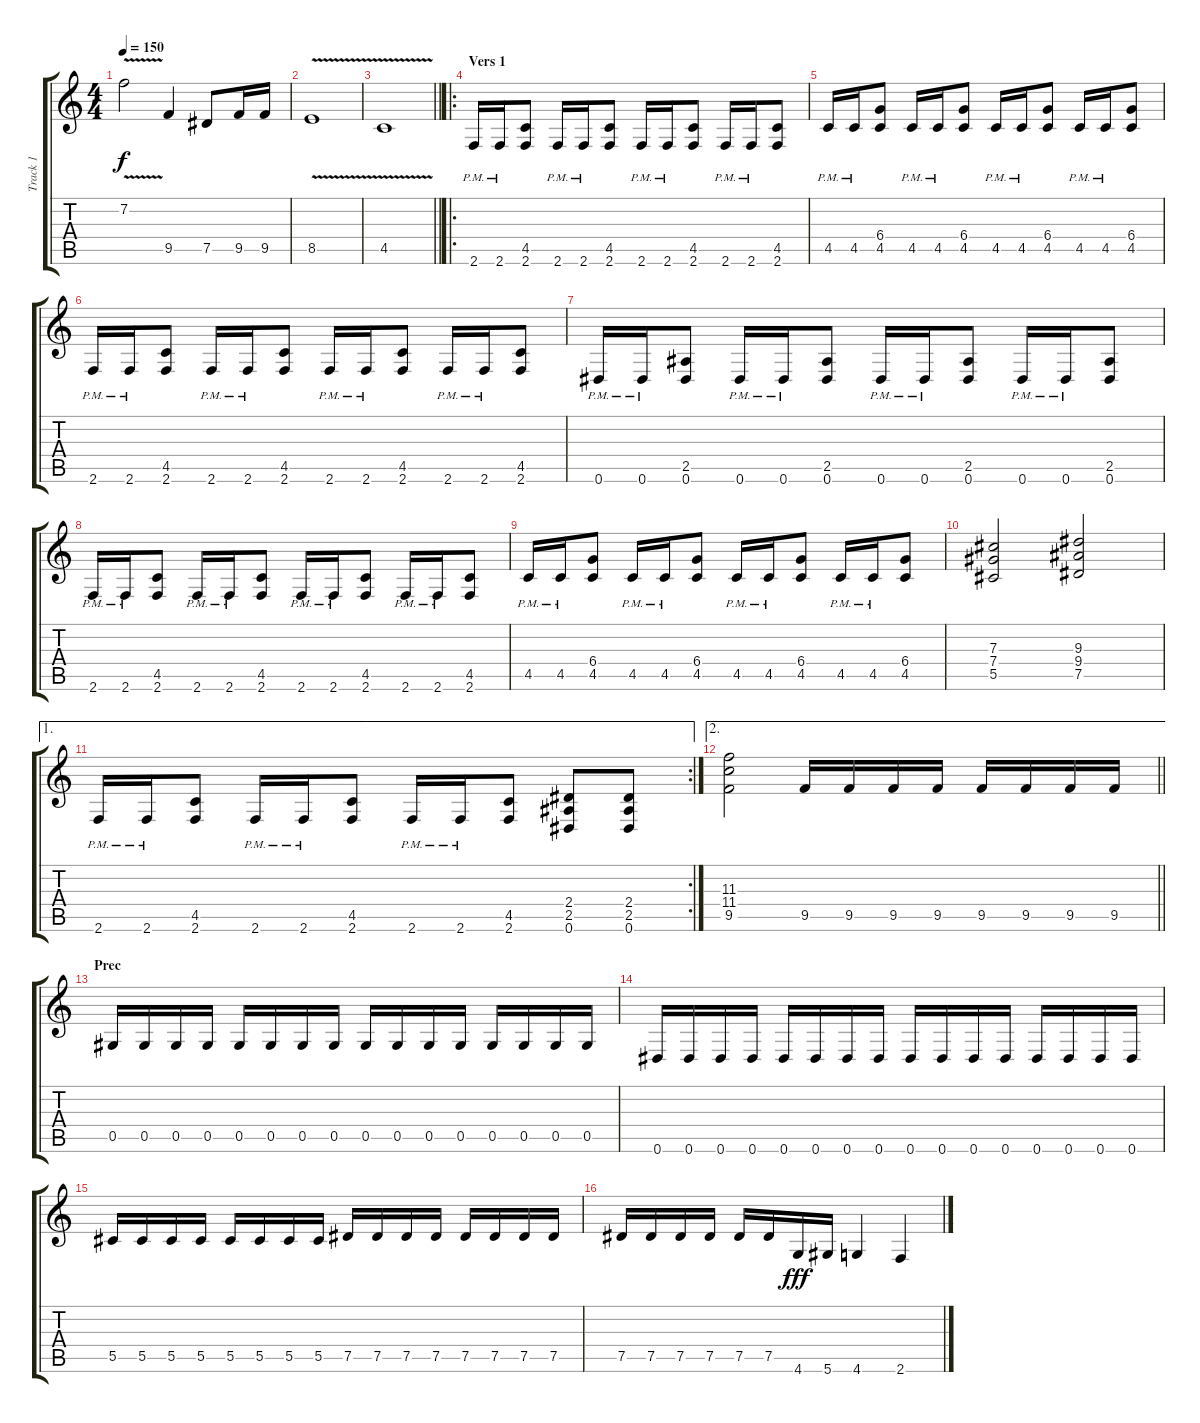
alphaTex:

\track ("Track 1" "Track 1") {instrument distortionguitar}
\staff {score tabs}
\tuning (Eb4 Bb3 Gb3 Db3 Ab2 Eb2) {hide}
\ts (4 4)
\tempo 150
\clef g2
\ks c
7.2{v}.2{dy f} 9.5.4 7.5.8 9.5.16 9.5.16 |
8.5{v}.1 |
\barLineRight lightlight
4.5{v}.1 |
\ro
\section ("" "Vers 1")
2.6{pm}.16 2.6{pm}.16 (4.5 2.6).8 2.6{pm}.16 2.6{pm}.16 (4.5 2.6).8 2.6{pm}.16 2.6{pm}.16 (4.5 2.6).8 2.6{pm}.16 2.6{pm}.16 (4.5 2.6).8 |
4.5{pm}.16 4.5{pm}.16 (6.4 4.5).8 4.5{pm}.16 4.5{pm}.16 (6.4 4.5).8 4.5{pm}.16 4.5{pm}.16 (6.4 4.5).8 4.5{pm}.16 4.5{pm}.16 (6.4 4.5).8 |
2.6{pm}.16 2.6{pm}.16 (4.5 2.6).8 2.6{pm}.16 2.6{pm}.16 (4.5 2.6).8 2.6{pm}.16 2.6{pm}.16 (4.5 2.6).8 2.6{pm}.16 2.6{pm}.16 (4.5 2.6).8 |
0.6{pm}.16 0.6{pm}.16 (2.5 0.6).8 0.6{pm}.16 0.6{pm}.16 (2.5 0.6).8 0.6{pm}.16 0.6{pm}.16 (2.5 0.6).8 0.6{pm}.16 0.6{pm}.16 (2.5 0.6).8 |
2.6{pm}.16 2.6{pm}.16 (4.5 2.6).8 2.6{pm}.16 2.6{pm}.16 (4.5 2.6).8 2.6{pm}.16 2.6{pm}.16 (4.5 2.6).8 2.6{pm}.16 2.6{pm}.16 (4.5 2.6).8 |
4.5{pm}.16 4.5{pm}.16 (6.4 4.5).8 4.5{pm}.16 4.5{pm}.16 (6.4 4.5).8 4.5{pm}.16 4.5{pm}.16 (6.4 4.5).8 4.5{pm}.16 4.5{pm}.16 (6.4 4.5).8 |
(7.3 7.4 5.5).2 (9.3 9.4 7.5).2 |
\ae 1
\rc 2
2.6{pm}.16 2.6{pm}.16 (4.5 2.6).8 2.6{pm}.16 2.6{pm}.16 (4.5 2.6).8 2.6{pm}.16 2.6{pm}.16 (4.5 2.6).8 (2.4 2.5 0.6).8 (2.4 2.5 0.6).8 |
\ae 2
\barLineRight lightlight
(11.3 11.4 9.5).2 9.5.16 9.5.16 9.5.16 9.5.16 9.5.16 9.5.16 9.5.16 9.5.16 |
\section ("" "Prec")
0.5.16 0.5.16 0.5.16 0.5.16 0.5.16 0.5.16 0.5.16 0.5.16 0.5.16 0.5.16 0.5.16 0.5.16 0.5.16 0.5.16 0.5.16 0.5.16 |
0.6.16 0.6.16 0.6.16 0.6.16 0.6.16 0.6.16 0.6.16 0.6.16 0.6.16 0.6.16 0.6.16 0.6.16 0.6.16 0.6.16 0.6.16 0.6.16 |
5.5.16 5.5.16 5.5.16 5.5.16 5.5.16 5.5.16 5.5.16 5.5.16 7.5.16 7.5.16 7.5.16 7.5.16 7.5.16 7.5.16 7.5.16 7.5.16 |
7.5.16 7.5.16 7.5.16 7.5.16 7.5.16 7.5.16 4.6.16{dy fff} 5.6.16 4.6.4 2.6.4
